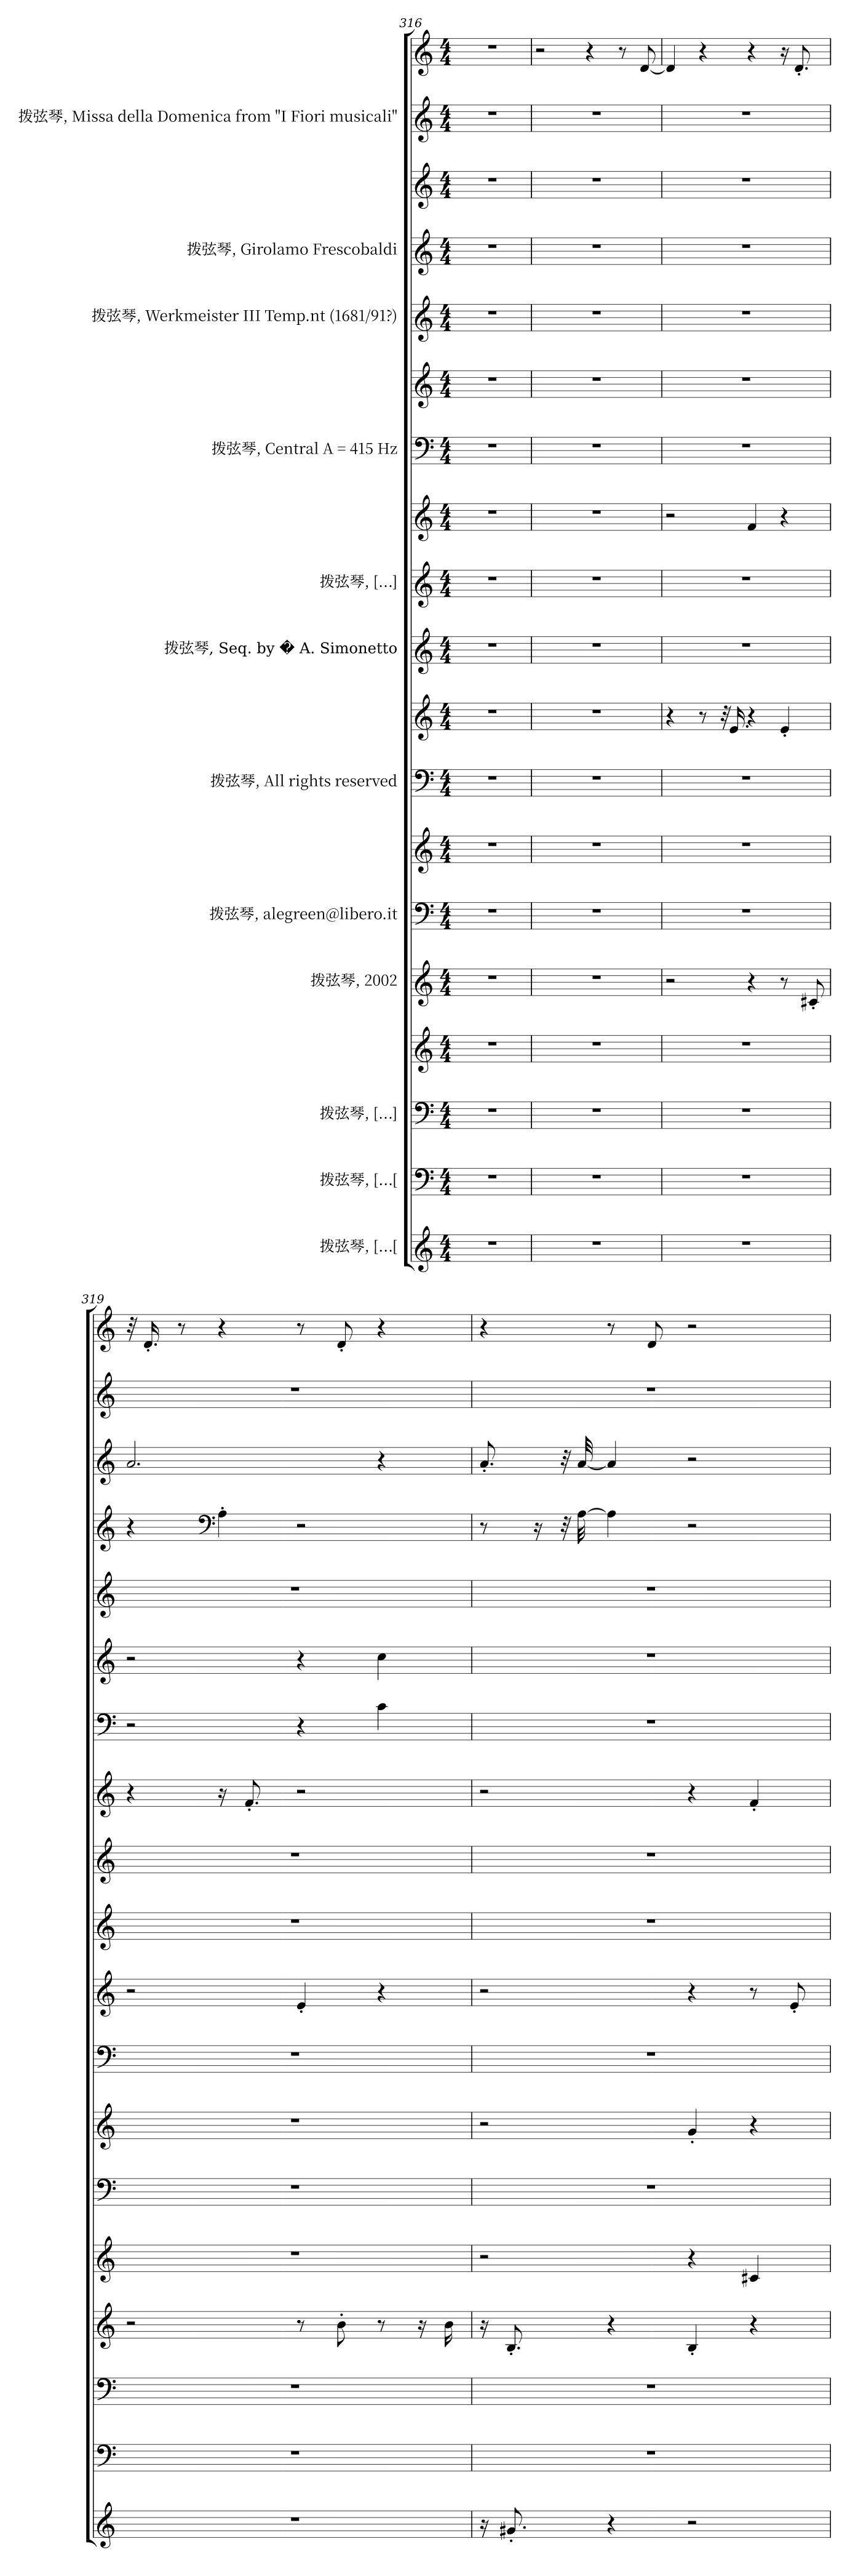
**kern	**kern	**kern	**kern	**kern	**kern	**kern	**kern	**kern	**kern	**kern	**kern	**kern	**kern	**kern	**kern	**kern	**kern	**kern
*part12	*part11	*part10	*part10	*part9	*part8	*part8	*part7	*part7	*part6	*part5	*part5	*part4	*part4	*part3	*part2	*part2	*part1	*part1
*staff19	*staff18	*staff17	*staff16	*staff15	*staff14	*staff13	*staff12	*staff11	*staff10	*staff9	*staff8	*staff7	*staff6	*staff5	*staff4	*staff3	*staff2	*staff1
*I"拨弦琴, [...[	*I"拨弦琴, [...[	*I"拨弦琴, [...]	*	*I"拨弦琴, 2002	*I"拨弦琴, alegreen@libero.it	*	*I"拨弦琴, All rights reserved	*	*I"拨弦琴, Seq. by � A. Simonetto	*I"拨弦琴, [...]	*	*I"拨弦琴, Central A = 415 Hz	*	*I"拨弦琴, Werkmeister III Temp.nt (1681/91?)	*I"拨弦琴, Girolamo Frescobaldi	*	*I"拨弦琴, Missa della Domenica from &quot;I Fiori musicali&quot;	*
*clefG2	*clefF4	*clefF4	*clefG2	*clefG2	*clefF4	*clefG2	*clefF4	*clefG2	*clefG2	*clefG2	*clefG2	*clefF4	*clefG2	*clefG2	*clefG2	*clefG2	*clefG2	*clefG2
*k[]	*k[]	*k[]	*k[]	*k[]	*k[]	*k[]	*k[]	*k[]	*k[]	*k[]	*k[]	*k[]	*k[]	*k[]	*k[]	*k[]	*k[]	*k[]
*M4/4	*M4/4	*M4/4	*M4/4	*M4/4	*M4/4	*M4/4	*M4/4	*M4/4	*M4/4	*M4/4	*M4/4	*M4/4	*M4/4	*M4/4	*M4/4	*M4/4	*M4/4	*M4/4
=316	=316	=316	=316	=316	=316	=316	=316	=316	=316	=316	=316	=316	=316	=316	=316	=316	=316	=316
1r	1r	1r	1r	1r	1r	1r	1r	1r	1r	1r	1r	1r	1r	1r	1r	1r	1r	1r
=317	=317	=317	=317	=317	=317	=317	=317	=317	=317	=317	=317	=317	=317	=317	=317	=317	=317	=317
1r	1r	1r	1r	1r	1r	1r	1r	1r	1r	1r	1r	1r	1r	1r	1r	1r	1r	2r
.	.	.	.	.	.	.	.	.	.	.	.	.	.	.	.	.	.	4r
.	.	.	.	.	.	.	.	.	.	.	.	.	.	.	.	.	.	8r
.	.	.	.	.	.	.	.	.	.	.	.	.	.	.	.	.	.	[8d/
=318	=318	=318	=318	=318	=318	=318	=318	=318	=318	=318	=318	=318	=318	=318	=318	=318	=318	=318
1r	1r	1r	1r	2r	1r	1r	1r	4r	1r	1r	2r	1r	1r	1r	1r	1r	1r	4d/]
.	.	.	.	.	.	.	.	8r	.	.	.	.	.	.	.	.	.	4r
.	.	.	.	.	.	.	.	32r	.	.	.	.	.	.	.	.	.	.
.	.	.	.	.	.	.	.	16.e/	.	.	.	.	.	.	.	.	.	.
.	.	.	.	4r	.	.	.	4r	.	.	4f/	.	.	.	.	.	.	4r
.	.	.	.	8r	.	.	.	4e'/	.	.	4r	.	.	.	.	.	.	16r
.	.	.	.	.	.	.	.	.	.	.	.	.	.	.	.	.	.	8.d'/
.	.	.	.	8c#X'/	.	.	.	.	.	.	.	.	.	.	.	.	.	.
!!LO:PB:g=z
=319	=319	=319	=319	=319	=319	=319	=319	=319	=319	=319	=319	=319	=319	=319	=319	=319	=319	=319
1r	1r	1r	2r	1r	1r	1r	1r	2r	1r	1r	4r	2r	2r	1r	4r	2.a/	1r	32r
.	.	.	.	.	.	.	.	.	.	.	.	.	.	.	.	.	.	16.d'/
.	.	.	.	.	.	.	.	.	.	.	.	.	.	.	.	.	.	8r
*	*	*	*	*	*	*	*	*	*	*	*	*	*	*	*clefF4	*	*	*
.	.	.	.	.	.	.	.	.	.	.	16r	.	.	.	4A'\	.	.	4r
.	.	.	.	.	.	.	.	.	.	.	8.f'/	.	.	.	.	.	.	.
.	.	.	8r	.	.	.	.	4e'/	.	.	2r	4r	4r	.	2r	.	.	8r
.	.	.	8b'\	.	.	.	.	.	.	.	.	.	.	.	.	.	.	8d'/
.	.	.	8r	.	.	.	.	4r	.	.	.	4c\	4cc\	.	.	4r	.	4r
.	.	.	16r	.	.	.	.	.	.	.	.	.	.	.	.	.	.	.
.	.	.	16b\	.	.	.	.	.	.	.	.	.	.	.	.	.	.	.
=320	=320	=320	=320	=320	=320	=320	=320	=320	=320	=320	=320	=320	=320	=320	=320	=320	=320	=320
16r	1r	1r	16r	2r	1r	2r	1r	2r	1r	1r	2r	1r	1r	1r	8r	8.a'/	1r	4r
8.g#X'/	.	.	8.B'/	.	.	.	.	.	.	.	.	.	.	.	.	.	.	.
.	.	.	.	.	.	.	.	.	.	.	.	.	.	.	16r	.	.	.
.	.	.	.	.	.	.	.	.	.	.	.	.	.	.	32r	32r	.	.
.	.	.	.	.	.	.	.	.	.	.	.	.	.	.	[32A\	[32a/	.	.
4r	.	.	4r	.	.	.	.	.	.	.	.	.	.	.	4A\]	4a/]	.	8r
.	.	.	.	.	.	.	.	.	.	.	.	.	.	.	.	.	.	8d/
2r	.	.	4B'/	4r	.	4g'/	.	4r	.	.	4r	.	.	.	2r	2r	.	2r
.	.	.	4r	4c#X/	.	4r	.	8r	.	.	4f'/	.	.	.	.	.	.	.
.	.	.	.	.	.	.	.	8e'/	.	.	.	.	.	.	.	.	.	.
=	=	=	=	=	=	=	=	=	=	=	=	=	=	=	=	=	=	=
*-	*-	*-	*-	*-	*-	*-	*-	*-	*-	*-	*-	*-	*-	*-	*-	*-	*-	*-
